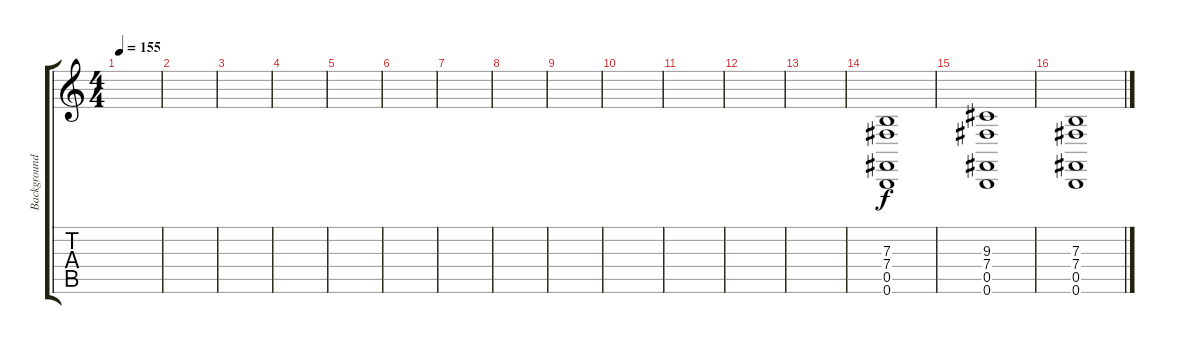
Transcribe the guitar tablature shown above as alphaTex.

\track ("Background (production)" "Background") {instrument choiraahs}
\staff {score tabs}
\tuning (Db4 Ab3 E3 B2 Gb2 B1) {hide}
\ts (4 4)
\tempo 155
\clef g2
\ks c
|
|
|
|
|
|
|
|
|
|
|
|
|
(7.3 7.4 0.5 0.6).1 |
(9.3 7.4 0.5 0.6).1 |
(7.3 7.4 0.5 0.6).1
